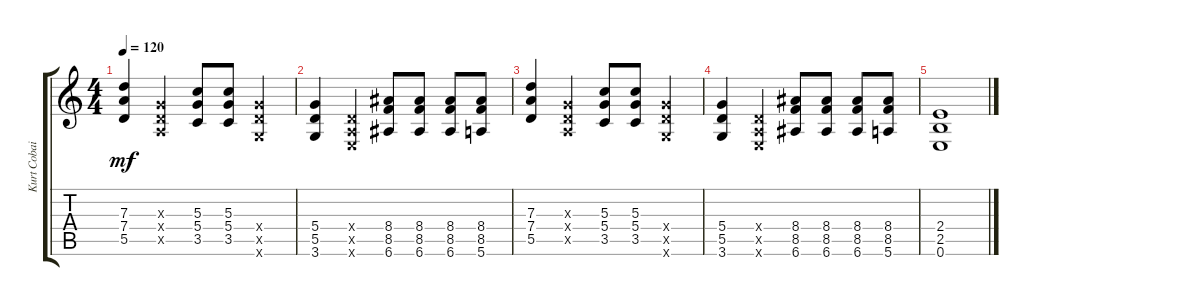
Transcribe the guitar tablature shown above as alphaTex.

\track ("Kurt Cobain" "Kurt Cobai") {instrument acousticguitarsteel}
\staff {score tabs}
\tuning (E4 B3 G3 D3 A2 E2) {hide}
\ts (4 4)
\tempo 120
\clef g2
\ks c
(7.3 7.4 5.5).4{dy mf} (0.3{x} 0.4{x} 0.5{x}).4 (5.3 5.4 3.5).8 (5.3 5.4 3.5).8 (5.4{x} 5.5{x} 3.6{x}).4 |
(5.4 5.5 3.6).4 (0.4{x} 0.5{x} 0.6{x}).4 (8.4 8.5 6.6).8 (8.4 8.5 6.6).8 (8.4 8.5 6.6).8 (8.4 8.5 5.6).8 |
(7.3 7.4 5.5).4 (0.3{x} 0.4{x} 0.5{x}).4 (5.3 5.4 3.5).8 (5.3 5.4 3.5).8 (5.4{x} 5.5{x} 3.6{x}).4 |
(5.4 5.5 3.6).4 (0.4{x} 0.5{x} 0.6{x}).4 (8.4 8.5 6.6).8 (8.4 8.5 6.6).8 (8.4 8.5 6.6).8 (8.4 8.5 5.6).8 |
(2.4 2.5 0.6).1
